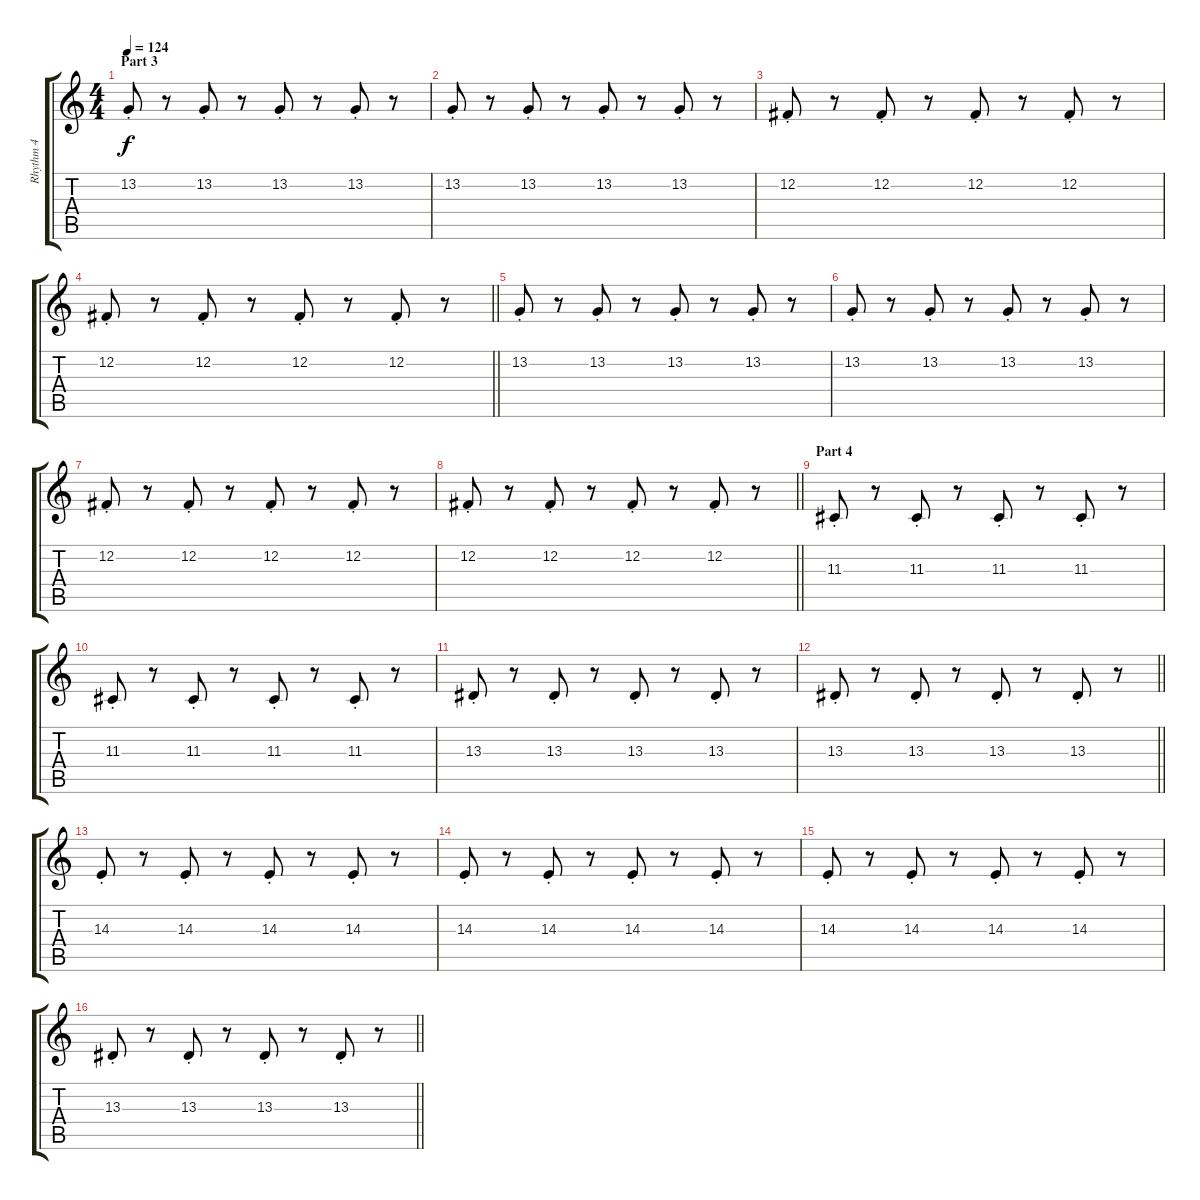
\track ("Rhythm 4" "Rhythm 4") {instrument stringensemble1}
\staff {score tabs}
\tuning (B3 Gb3 D3 A2 E2 B1) {hide}
\ts (4 4)
\section ("" "Part 3")
\tempo 124
\clef g2
\ks c
13.2{st}.8{dy f} r.8 13.2{st}.8 r.8 13.2{st}.8 r.8 13.2{st}.8 r.8 |
13.2{st}.8 r.8 13.2{st}.8 r.8 13.2{st}.8 r.8 13.2{st}.8 r.8 |
12.2{st}.8 r.8 12.2{st}.8 r.8 12.2{st}.8 r.8 12.2{st}.8 r.8 |
\barLineRight lightlight
12.2{st}.8 r.8 12.2{st}.8 r.8 12.2{st}.8 r.8 12.2{st}.8 r.8 |
\section ("" "")
13.2{st}.8 r.8 13.2{st}.8 r.8 13.2{st}.8 r.8 13.2{st}.8 r.8 |
13.2{st}.8 r.8 13.2{st}.8 r.8 13.2{st}.8 r.8 13.2{st}.8 r.8 |
12.2{st}.8 r.8 12.2{st}.8 r.8 12.2{st}.8 r.8 12.2{st}.8 r.8 |
\barLineRight lightlight
12.2{st}.8 r.8 12.2{st}.8 r.8 12.2{st}.8 r.8 12.2{st}.8 r.8 |
\section ("" "Part 4")
11.3{st}.8 r.8 11.3{st}.8 r.8 11.3{st}.8 r.8 11.3{st}.8 r.8 |
11.3{st}.8 r.8 11.3{st}.8 r.8 11.3{st}.8 r.8 11.3{st}.8 r.8 |
13.3{st}.8 r.8 13.3{st}.8 r.8 13.3{st}.8 r.8 13.3{st}.8 r.8 |
\barLineRight lightlight
13.3{st}.8 r.8 13.3{st}.8 r.8 13.3{st}.8 r.8 13.3{st}.8 r.8 |
\section ("" "")
14.3{st}.8 r.8 14.3{st}.8 r.8 14.3{st}.8 r.8 14.3{st}.8 r.8 |
14.3{st}.8 r.8 14.3{st}.8 r.8 14.3{st}.8 r.8 14.3{st}.8 r.8 |
14.3{st}.8 r.8 14.3{st}.8 r.8 14.3{st}.8 r.8 14.3{st}.8 r.8 |
\barLineRight lightlight
13.3{st}.8 r.8 13.3{st}.8 r.8 13.3{st}.8 r.8 13.3{st}.8 r.8
